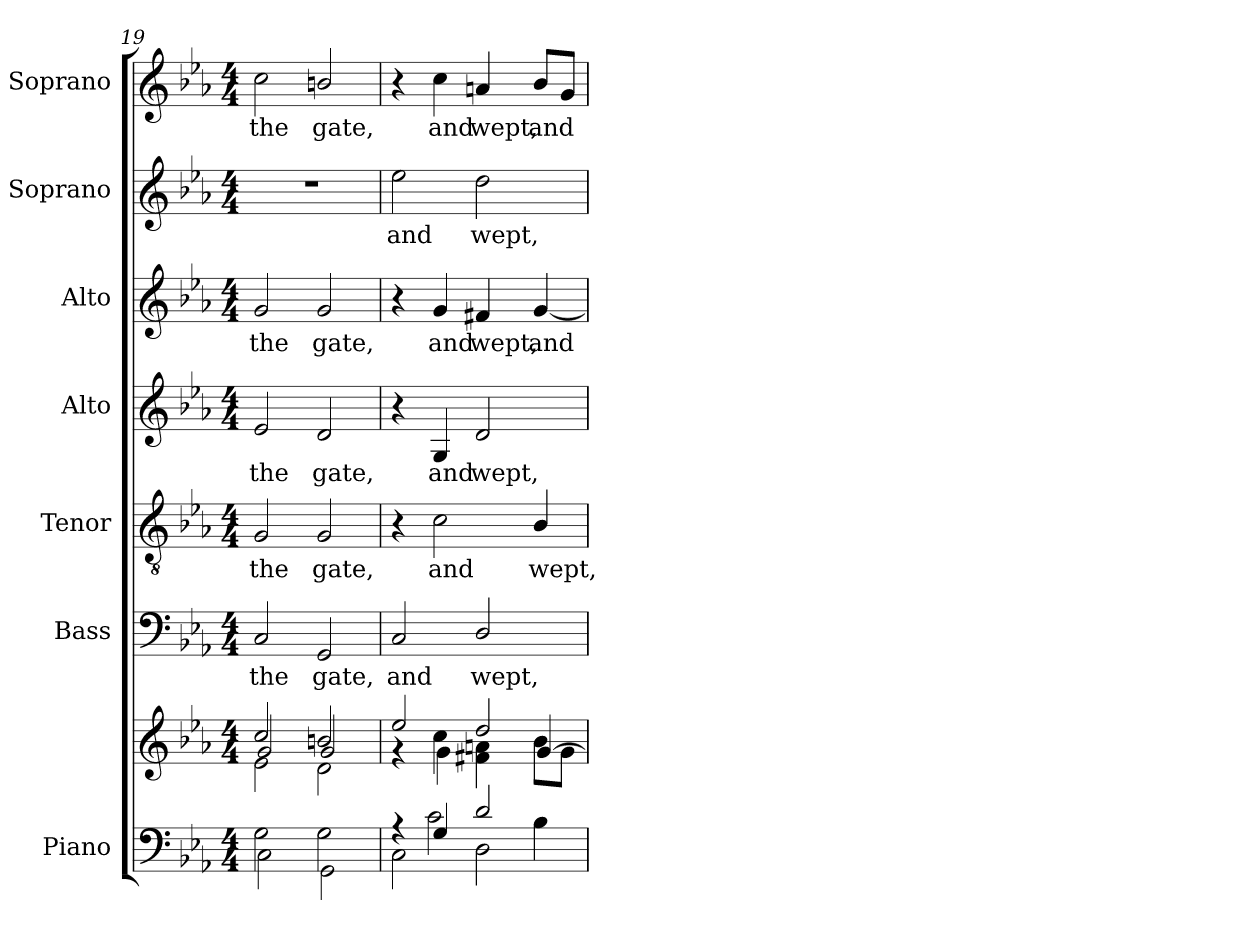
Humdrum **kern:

**kern	**kern	**kern	**text	**kern	**text	**kern	**text	**kern	**text	**kern	**text	**kern	**text
*part7	*part7	*part6	*part6	*part5	*part5	*part4	*part4	*part3	*part3	*part2	*part2	*part1	*part1
*staff8	*staff7	*staff6	*staff6	*staff5	*staff5	*staff4	*staff4	*staff3	*staff3	*staff2	*staff2	*staff1	*staff1
*I"Piano	*	*I"Bass	*	*I"Tenor	*	*I"Alto	*	*I"Alto	*	*I"Soprano	*	*I"Soprano	*
*	*	*I'B.	*	*I'T.	*	*	*	*I'A.	*	*	*	*I'S.	*
*clefF4	*clefG2	*clefF4	*	*clefGv2	*	*clefG2	*	*clefG2	*	*clefG2	*	*clefG2	*
*	*	*	*	*ITrd7c12	*	*	*	*	*	*	*	*	*
*k[b-e-a-]	*k[b-e-a-]	*k[b-e-a-]	*	*k[b-e-a-]	*	*k[b-e-a-]	*	*k[b-e-a-]	*	*k[b-e-a-]	*	*k[b-e-a-]	*
*E-:	*E-:	*E-:	*	*E-:	*	*E-:	*	*E-:	*	*E-:	*	*E-:	*
*M4/4	*M4/4	*M4/4	*	*M4/4	*	*M4/4	*	*M4/4	*	*M4/4	*	*M4/4	*
=19	=19	=19	=19	=19	=19	=19	=19	=19	=19	=19	=19	=19	=19
*^	*^	*	*	*	*	*	*	*	*	*	*	*	*
*	*	*	*^	*	*	*	*	*	*	*	*	*	*	*	*
*	*	*	*	*^	*	*	*	*	*	*	*	*	*	*	*	*
!	!	!	!	!	!	!	!LO:LY:b:color=#000000	!	!	!	!	!	!	!	!	!	!
!	!	!	!	!	!	!	!	!	!LO:LY:b:color=#000000	!	!	!	!	!	!	!	!
!	!	!	!	!	!	!	!	!	!	!	!LO:LY:b:color=#000000	!	!	!	!	!	!
!	!	!	!	!	!	!	!	!	!	!	!	!	!LO:LY:b:color=#000000	!	!	!	!
!	!	!	!	!	!	!	!	!	!	!	!	!	!	!	!	!	!LO:LY:b:color=#000000
2Gi\	2Ci\	1ryy	2cci/	2gi/	2e-i\	2Ci/	the	2GGi/	the	2e-i/	the	2gi/	the	1r	.	2cci\	the
!	!	!	!	!	!	!	!LO:LY:b:color=#000000	!	!	!	!	!	!	!	!	!	!
!	!	!	!	!	!	!	!	!	!LO:LY:b:color=#000000	!	!	!	!	!	!	!	!
!	!	!	!	!	!	!	!	!	!	!	!LO:LY:b:color=#000000	!	!	!	!	!	!
!	!	!	!	!	!	!	!	!	!	!	!	!	!LO:LY:b:color=#000000	!	!	!	!
!	!	!	!	!	!	!	!	!	!	!	!	!	!	!	!	!	!LO:LY:b:color=#000000
2Gi\	2GGi\	.	2bni/	2gi/	2di\	2GGi/	gate,	2GGi/	gate,	2di/	gate,	2gi/	gate,	.	.	2bni/	gate,
*	*	*	*	*v	*v	*	*	*	*	*	*	*	*	*	*	*	*
=20	=20	=20	=20	=20	=20	=20	=20	=20	=20	=20	=20	=20	=20	=20	=20	=20
*	*^	*	*	*	*	*	*	*	*	*	*	*	*	*	*	*
*	*	*	*	*	*^	*	*	*	*	*	*	*	*	*	*	*	*
!	!	!	!	!	!	!	!	!LO:LY:b:color=#000000	!	!	!	!	!	!	!	!	!	!
*	*	*	*	*	*v	*v	*	*	*	*	*	*	*	*	*	*	*	*
*	*	*	*	*	*^	*	*	*	*	*	*	*	*	*	*	*	*
!	!	!	!	!	!	!	!	!	!	!	!	!	!	!	!	!LO:LY:b:color=#000000	!	!
*	*	*	*	*	*v	*v	*	*	*	*	*	*	*	*	*	*	*	*
4r	4ryy	2Ci\	2ee-i/	4r	4ryy	2Ci/	and	4r	.	4r	.	4r	.	2ee-i\	and	4r	.
!	!	!	!	!	!	!	!	!	!LO:LY:b:color=#000000	!	!	!	!	!	!	!	!
!	!	!	!	!	!	!	!	!	!	!	!LO:LY:b:color=#000000	!	!	!	!	!	!
!	!	!	!	!	!	!	!	!	!	!	!	!	!LO:LY:b:color=#000000	!	!	!	!
!	!	!	!	!	!	!	!	!	!	!	!	!	!	!	!	!	!LO:LY:b:color=#000000
4Gi/	2ci\	.	.	4cci\	4gi\	.	.	2Ci\	and	4Gi/	and	4gi/	and	.	.	4cci\	and
!	!	!	!	!	!	!	!LO:LY:b:color=#000000	!	!	!	!	!	!	!	!	!	!
!	!	!	!	!	!	!	!	!	!	!	!LO:LY:b:color=#000000	!	!	!	!	!	!
!	!	!	!	!	!	!	!	!	!	!	!	!	!LO:LY:b:color=#000000	!	!	!	!
!	!	!	!	!	!	!	!	!	!	!	!	!	!	!	!LO:LY:b:color=#000000	!	!
!	!	!	!	!	!	!	!	!	!	!	!	!	!	!	!	!	!LO:LY:b:color=#000000
2di/	.	2Di\	2ddi/	4ani\yy	4f#Xi\ 4ani	2Di/	wept,	.	.	2di/	wept,	4f#Xi/	wept,	2ddi\	wept,	4ani/	wept,
!	!	!	!	!	!	!	!	!	!LO:LY:b:color=#000000	!	!	!	!	!	!	!	!
!	!	!	!	!	!	!	!	!	!	!	!	!	!LO:LY:b:color=#000000	!	!	!	!
!	!	!	!	!	!	!	!	!	!	!	!	!	!	!	!	!	!LO:LY:b:color=#000000
.	4B-i\	.	.	8b-i\L	[4gi/	.	.	4BB-i/	wept,	.	.	[4gi/	and	.	.	8b-i/L	and
.	.	.	.	8gi\J	.	.	.	.	.	.	.	.	.	.	.	8gi/J	.
*v	*v	*v	*	*	*	*	*	*	*	*	*	*	*	*	*	*	*
*	*v	*v	*v	*	*	*	*	*	*	*	*	*	*	*	*
=	=	=	=	=	=	=	=	=	=	=	=	=	=
*-	*-	*-	*-	*-	*-	*-	*-	*-	*-	*-	*-	*-	*-
